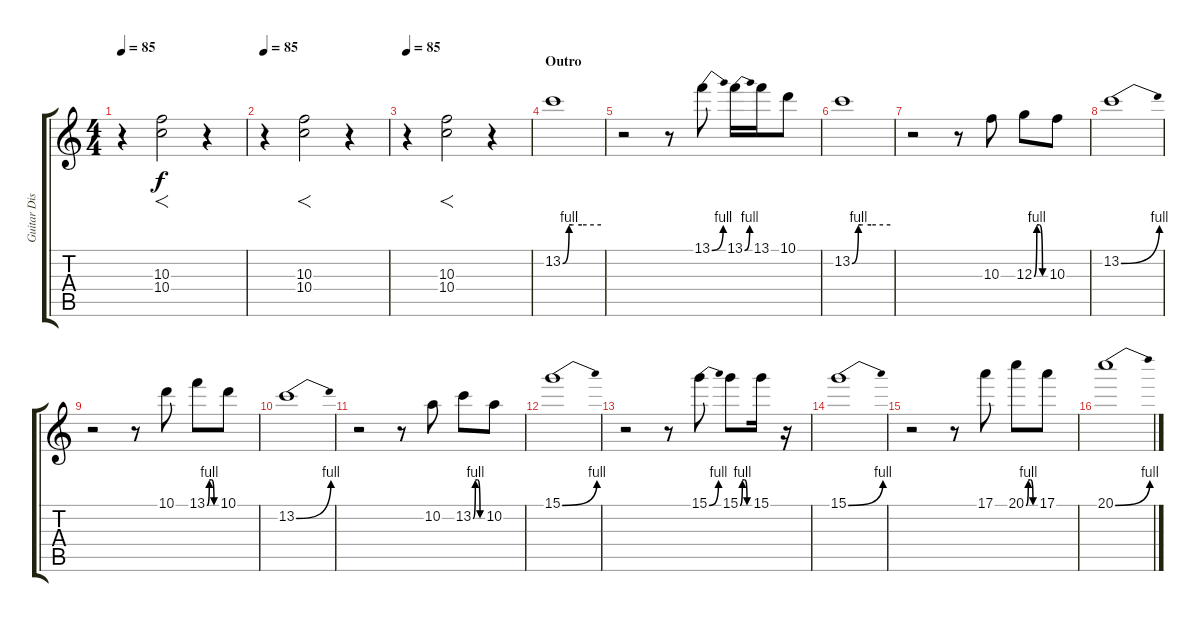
\track ("Guitar Dist." "Guitar Dis") {instrument distortionguitar}
\staff {score tabs}
\tuning (E4 B3 G3 D3 A2 E2) {hide}
\ts (4 4)
\tempo 85
\clef g2
\ks c
r.4{dy f} (10.3 10.4).2{f} r.4 |
\tempo 85
r.4 (10.3 10.4).2{f} r.4 |
\tempo 85
r.4 (10.3 10.4).2{f} r.4 |
\section ("" "Outro")
13.2{be (custom 0 0 10 4 15 4 17 4 30 4 60 4)}.1 |
r.2 r.8 13.1{be (bend 0 0 60 4)}.8 13.1{be (bend 0 0 60 4)}.16 13.1.16 10.1.8 |
13.2{be (custom 0 0 10 4 15 4 17 4 30 4 60 4)}.1 |
r.2 r.8 10.3.8 12.3{be (custom 0 0 15 4 30 4 45 0 60 0)}.8 10.3.8 |
13.2{be (bend 0 0 60 4)}.1 |
r.2 r.8 10.1.8 13.1{be (custom 0 0 15 4 30 4 45 0 60 0)}.8 10.1.8 |
13.2{be (bend 0 0 60 4)}.1 |
r.2 r.8 10.2.8 13.2{be (custom 0 0 15 4 30 4 45 0 60 0)}.8 10.2.8 |
15.1{be (bend 0 0 60 4)}.1 |
r.2 r.8 15.1{be (bend 0 0 60 4)}.8 15.1{be (custom 0 0 15 4 30 4 45 0 60 0)}.8 15.1.16 r.16 |
15.1{be (bend 0 0 60 4)}.1 |
r.2 r.8 17.1.8 20.1{be (custom 0 0 15 4 30 4 45 0 60 0)}.8 17.1.8 |
20.1{be (bend 0 0 60 4)}.1
